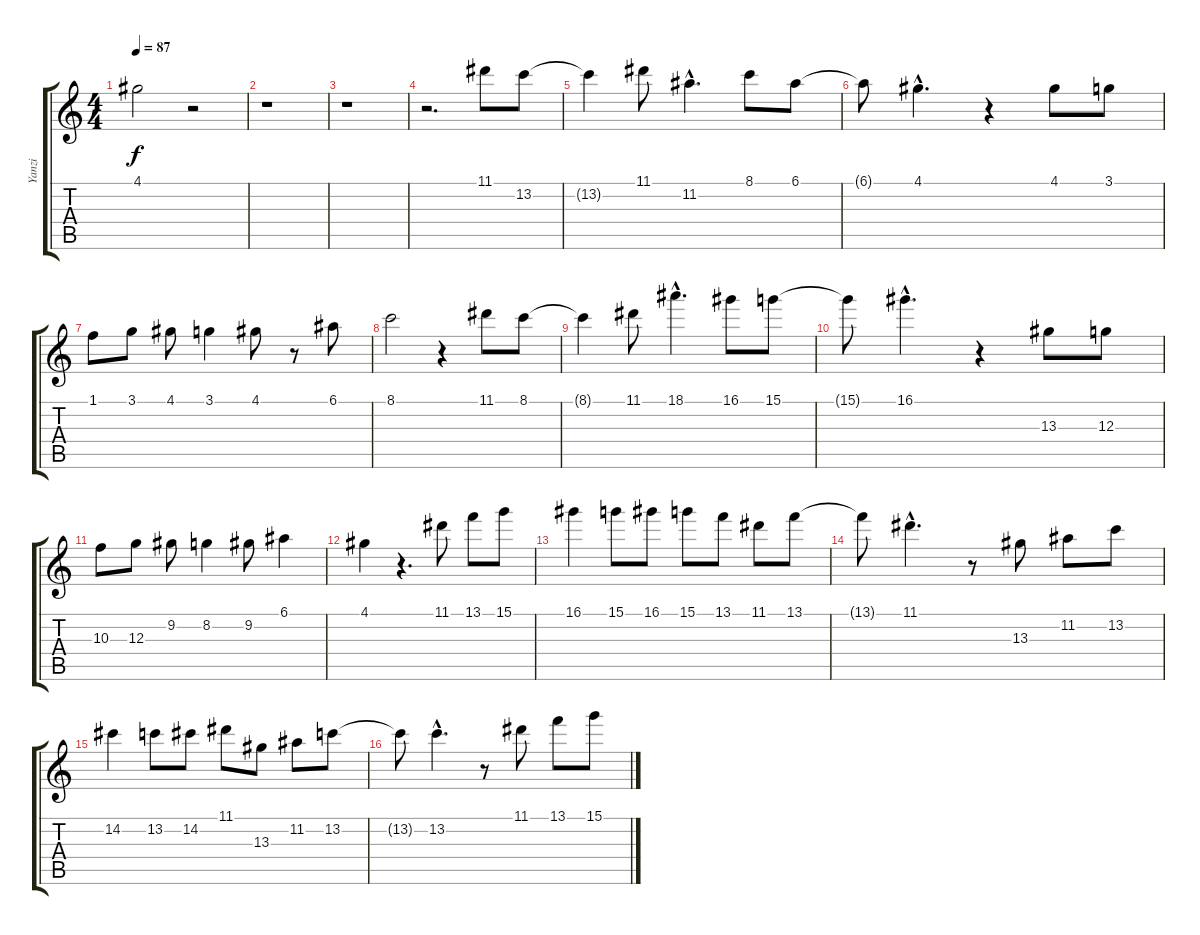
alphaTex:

\track ("Yanzi" "Yanzi") {instrument acousticguitarnylon}
\staff {score tabs}
\tuning (E4 B3 G3 D3 A2 E2) {hide}
\ts (4 4)
\tempo 87
\clef g2
\ks c
4.1.2{dy f} r.2 |
r.1 |
r.1 |
r.2{d} 11.1.8 13.2.8 |
13.2{t}.4 11.1.8 11.2{hac}.4{d} 8.1.8 6.1.8 |
6.1{t}.8 4.1{hac}.4{d} r.4 4.1.8 3.1.8 |
1.1.8 3.1.8 4.1.8 3.1.4 4.1.8 r.8 6.1.8 |
8.1.2 r.4 11.1.8 8.1.8 |
8.1{t}.4 11.1.8 18.1{hac}.4{d} 16.1.8 15.1.8 |
15.1{t}.8 16.1{hac}.4{d} r.4 13.3.8 12.3.8 |
10.3.8 12.3.8 9.2.8 8.2.4 9.2.8 6.1.4 |
4.1.4 r.4{d} 11.1.8 13.1.8 15.1.8 |
16.1.4 15.1.8 16.1.8 15.1.8 13.1.8 11.1.8 13.1.8 |
13.1{t}.8 11.1{hac}.4{d} r.8 13.3.8 11.2.8 13.2.8 |
14.2.4 13.2.8 14.2.8 11.1.8 13.3.8 11.2.8 13.2.8 |
13.2{t}.8 13.2{hac}.4{d} r.8 11.1.8 13.1.8 15.1.8
